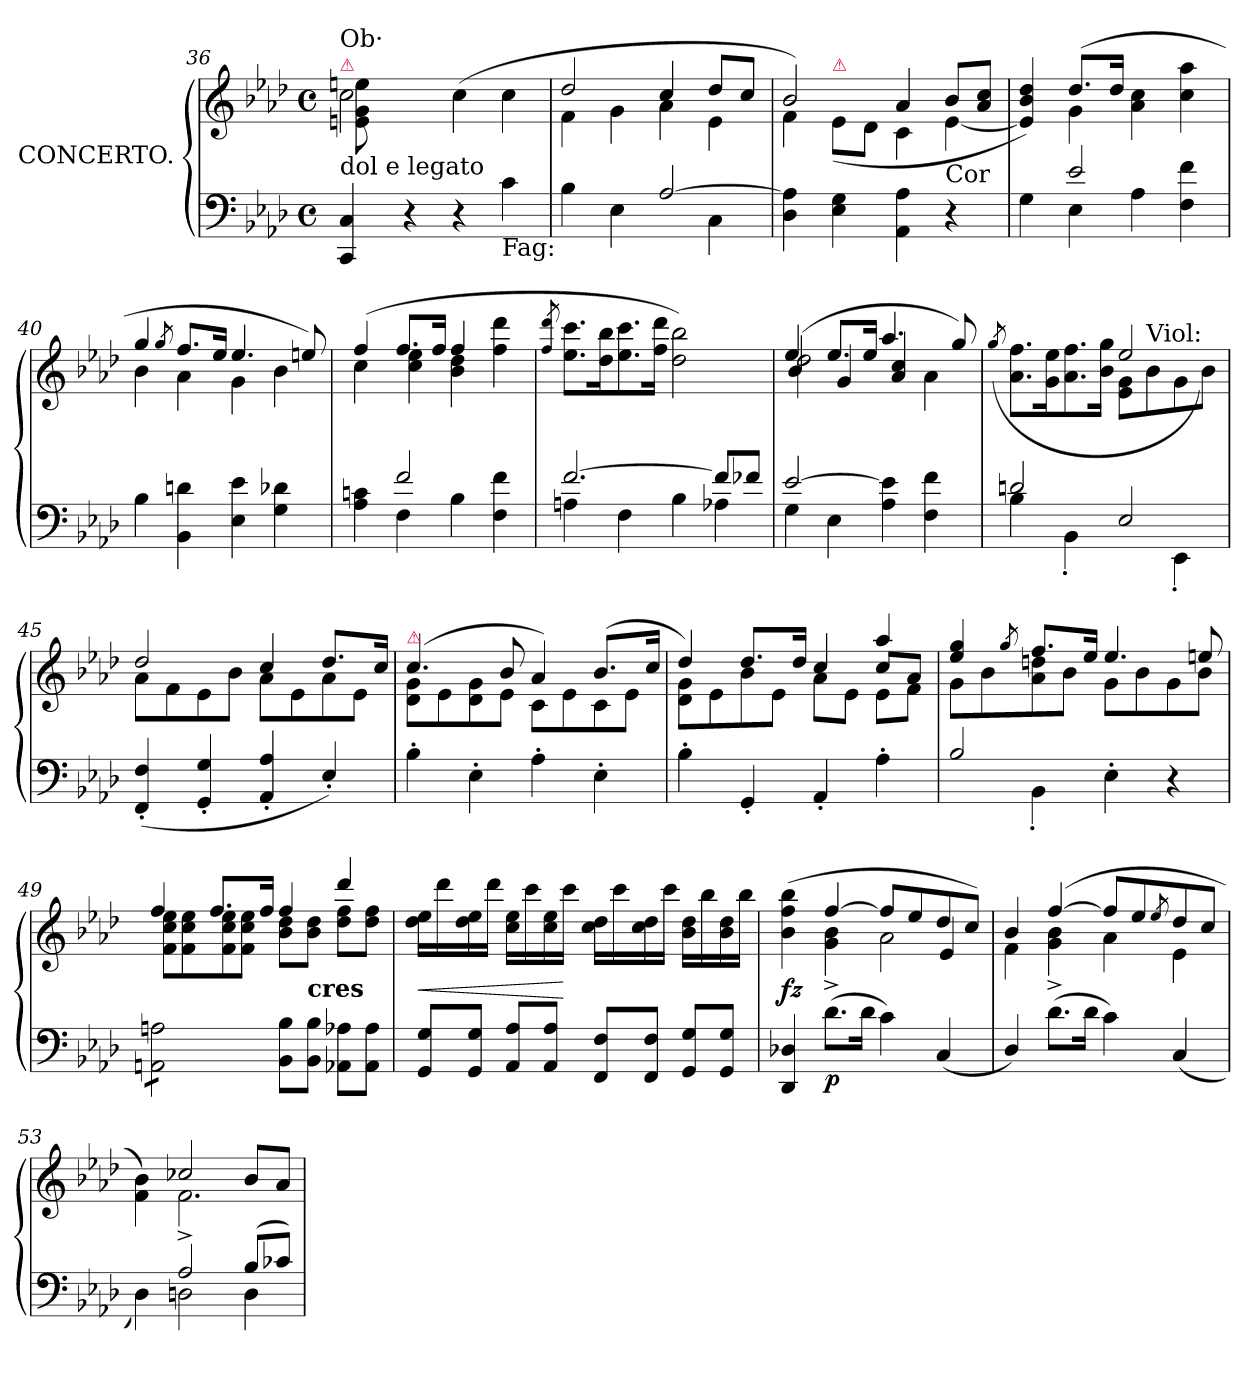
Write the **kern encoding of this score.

**kern	**kern	**dynam
*part1	*part1	*part1
*staff2	*staff1	*staff1/2
*I"CONCERTO.	*	*
*clefF4	*clefG2	*
*k[b-e-a-d-]	*k[b-e-a-d-]	*
*f:	*f:	*
*M4/4	*M4/4	*
*met(c)	*met(c)	*
=36	=36	=36
*	*^	*
!	!LO:TX:a:color=crimson:t=⚠	!	!
!	!LO:TX:a:t=Ob·	!	!
!	!LO:TX:b:t=dol e legato	!	!
4CC! 4C!	2cc!\	8en! 8g! 8een!	.
.	.	8ryy	.
4r	.	4ryy	.
4r	(>4cc!\	2ryy	.
!LO:TX:b:t=Fag&colon;	!	!	!
4c!	4cc!\	.	.
=37	=37	=37	=37
*^	*	*	*
2ryy	4B-!	2dd-!	4f!	.
.	4E-!	.	4g!	.
[2A-!	4ryy	4cc!	4a-!	.
.	4C!	8dd-!L	4e-!	.
.	.	8cc!J	.	.
*v	*v	*	*	*
=38	=38	=38	=38
4D-! 4A-!]	2b-!)	4f!	.
!	!	!LO:TX:a:color=crimson:t=⚠	!
4E-! 4G!	.	(>8e-!\L	.
.	.	8d-!\J	.
4AA-! 4A-!	4a-!	4c!	.
!	!LO:TX:b:t=Cor	!	!
4r	8b-!L	[4e-!	.
.	8a-! 8cc!J	.	.
=39	=39	=39	=39
*^	*	*	*
4ryy	4G!	4e-!] 4b-! 4dd-!)	4ryy	.
2e-!	4E-!	(>8.dd-!L	4g!	.
.	.	16dd-!Jk	.	.
.	4A-!	4ryy	4a-! 4cc!	.
4ryy	4F! 4f!	4ryy	4cc! 4aa-!	.
*v	*v	*	*	*
=40	=40	=40	=40
4B-!	4gg!	4b-!	.
.	8qgg!/	.	.
4BB-! 4dn!	8.ff!L	4a-!	.
.	16ee-!Jk	.	.
4E-! 4e-!	4.ee-!	4g!	.
4G! 4d-X!	.	4b-!	.
.	8een!)	.	.
=41	=41	=41	=41
*^	*	*	*
4ryy	4A-! 4cn!	(>4ff!	4cc!	.
2f!	4F!	8.ff!L	4cc! 4ee-!	.
.	.	16ff!Jk	.	.
.	4B-!	4ff!	4b-! 4dd-!	.
4ryy	4F! 4f!	4ryy	4ff! 4ddd-!	.
*	*	*v	*v	*
=42	=42	=42	=42
.	.	8qff!/ 8qddd-!/	.
[2.f!	4An!	8.ee-!\ 8.ccc!\L	.
.	.	16dd-! 16bb-!K	.
.	4F!	8.ee-! 8.ccc!	.
.	.	16ff! 16ddd-!Jk	.
.	4B-!	2dd-! 2bb-!)	.
8f!L]	4A-X!	.	.
8f-X!J	.	.	.
=43	=43	=43	=43
*	*	*^	*
*	*	*	*^	*
[2e-!	4G!	(>4ee-!	2dd-!	4b-!	.
.	4E-!	8.ee-!L	.	4g!	.
.	.	16ee-!Jk	.	.	.
4ryy	4A-! 4e-!]	4.aa-!	4ryy	4a-! 4cc!	.
4ryy	4F! 4f!	.	4ryy	4a-!\	.
.	.	8gg!)	.	.	.
*	*	*	*v	*v	*
=44	=44	=44	=44	=44
.	.	.	(>8qgg!/	.
2dn!	4B-!	2ryy	8.a-!]\ 8.ff!\L	.
.	.	.	16g!\ 16ee-!\K	.
.	4BB-'>!	.	8.a-!\ 8.ff!\	.
.	.	.	16b-!\ 16gg!\Jk	.
2E-!	4ryy	2ee-!	8e-!\ 8g!\L	.
!	!	!	!LO:TX:a:t=Viol&colon;	!
.	.	.	8b-!\	.
.	4EE-'>!	.	8g!\	.
.	.	.	8b-!\J)	.
*v	*v	*	*	*
=45	=45	=45	=45
(<4FF!'< 4F!'<	2dd-!	8a-!\L	.
.	.	8f!\	.
4GG!'< 4G!'<	.	8e-!\	.
.	.	8b-!\J	.
4AA-!'</ 4A-!'</	4cc!	8a-!\L	.
.	.	8e-!\	.
4E-'<!/)	8.dd-!L	8a-!\	.
.	.	8e-!\J	.
.	16cc!Jk	.	.
=46	=46	=46	=46
!	!LO:TX:a:color=crimson:t=⚠	!	!
4B-'>!	(>4.cc!	8d-!\ 8g!\L	.
.	.	8e-!\	.
4E-'>!	.	8d-!\ 8g!\	.
.	8b-!	8e-!\J	.
4A-'>!	4a-!)	8c!\L	.
.	.	8e-!\	.
4E-'>!	(>8.b-!L	8c!\	.
.	.	8e-!\J	.
.	16cc!Jk	.	.
=47	=47	=47	=47
*	*	*^	*
4B-'>!	4dd-!)	8d-!\ 8g!\L	2ryy	.
.	.	8e-!\	.	.
4GG'<!	8.dd-!L	8b-!\	.	.
.	.	8e-!\J	.	.
.	16dd-!Jk	.	.	.
4AA-'<!	4cc!	8a-!\L	4ryy	.
.	.	8e-!\J	.	.
4A-'>!	4aa-!	8e-!\L	8cc!/L	.
.	.	8f!\J	8a-!/J	.
*	*	*v	*v	*
=48	=48	=48	=48
*^	*	*	*
2B-!	4ryy	4ee-! 4gg!	8g!\L	.
.	.	.	8b-!\	.
.	.	8qgg!/	.	.
.	4BB-'>!	8.ff!L	8a-!\ 8ddn!\	.
.	.	.	8b-!\J	.
.	.	16ee-!Jk	.	.
2ryy	4E-'>!	4.ee-!	8g!\L	.
.	.	.	8b-!\	.
.	4r	.	8g!\	.
.	.	8een!	8b-!\J	.
*v	*v	*	*	*
=49	=49	=49	=49
*tremolo	*	*	*
*	*tremolo	*	*
8AAn! 8An!L	4ff!	8f! 8cc! 8ee-!L	.
8AAn! 8An!	.	8f! 8cc! 8ee-!	.
8AAn! 8An!	8.ff!L	8f! 8cc! 8ee-!	.
8AAn! 8An!J	.	8f! 8cc! 8ee-!J	.
*	*Xtremolo	*	*
*Xtremolo	*	*	*
.	16ff!Jk	.	.
8BB-!\ 8B-!\L	4ff!	8b-!\ 8dd-!\L	.
!	!	!LO:TX:c:B:t=cres	!
8BB-! 8B-!J	.	8b-!\ 8dd-!\J	.
8AA-X!\ 8A-X!\L	4ddd-!	8dd-!\ 8ff!\L	.
8AA-! 8A-!J	.	8dd-!\ 8ff!\J	.
*	*v	*v	*
=50	=50	=50
8GG! 8G!L	16dd-!\ 16ee-!\LL	<
.	16ddd-!	.
8GG! 8G!J	16dd-! 16ee-!	.
.	16ddd-!JJ	.
8AA-!/ 8A-!/L	16cc!\ 16ee-!\LL	.
.	16ccc!	.
8AA-!/ 8A-!/J	16cc! 16ee-!	.
.	16ccc!JJ	[
8FF! 8F!L	16cc!\ 16dd-!\LL	.
.	16ccc!	.
8FF! 8F!J	16cc! 16dd-!	.
.	16ccc!JJ	.
8GG! 8G!L	16b-!\ 16dd-!\LL	.
.	16bb-!	.
8GG! 8G!J	16b-! 16dd-!	.
.	16bb-!JJ	.
=51	=51	=51
*	*^	*
*	*	*^	*
4DD-! 4D-X!	(>4b-! 4ff! 4bb-!	4ryy	4ryy	fz
!	!	!	!	!LO:DY:b=2
(>8.d-!\L	[4ff!	4g!^< 4b-!^<	4ryy	p
16d-!Jk	.	.	.	.
4c!)	8ff!L]	2a-!	4ryy	.
.	8ee-!	.	.	.
(<4C!	8dd-!	.	4e-!	.
.	8cc!J)	.	.	.
*	*	*v	*v	*
=52	=52	=52	=52
4D-!/)	4b-!	4f!	.
(>8.d-!\L	(>[4ff!	4g!^< 4b-!^<	.
16d-!Jk	.	.	.
4c!)	8ff!L]	4a-!	.
.	8ee-!	.	.
.	8qee-!/	.	.
(<4C!	8dd-!	4e-!	.
.	8cc!J	.	.
=53	=53	=53	=53
*^	*	*	*
4ryy	4D-!)	4ryy	4f!\ 4b-!\)	.
2A-!	2Dn!	2cc-X!	2.f^<!	.
(<8B-!L	4D!	8b-!L	.	.
8c-X!J)	.	8a-!J	.	.
*v	*v	*	*	*
*	*v	*v	*
=	=	=
*-	*-	*-
